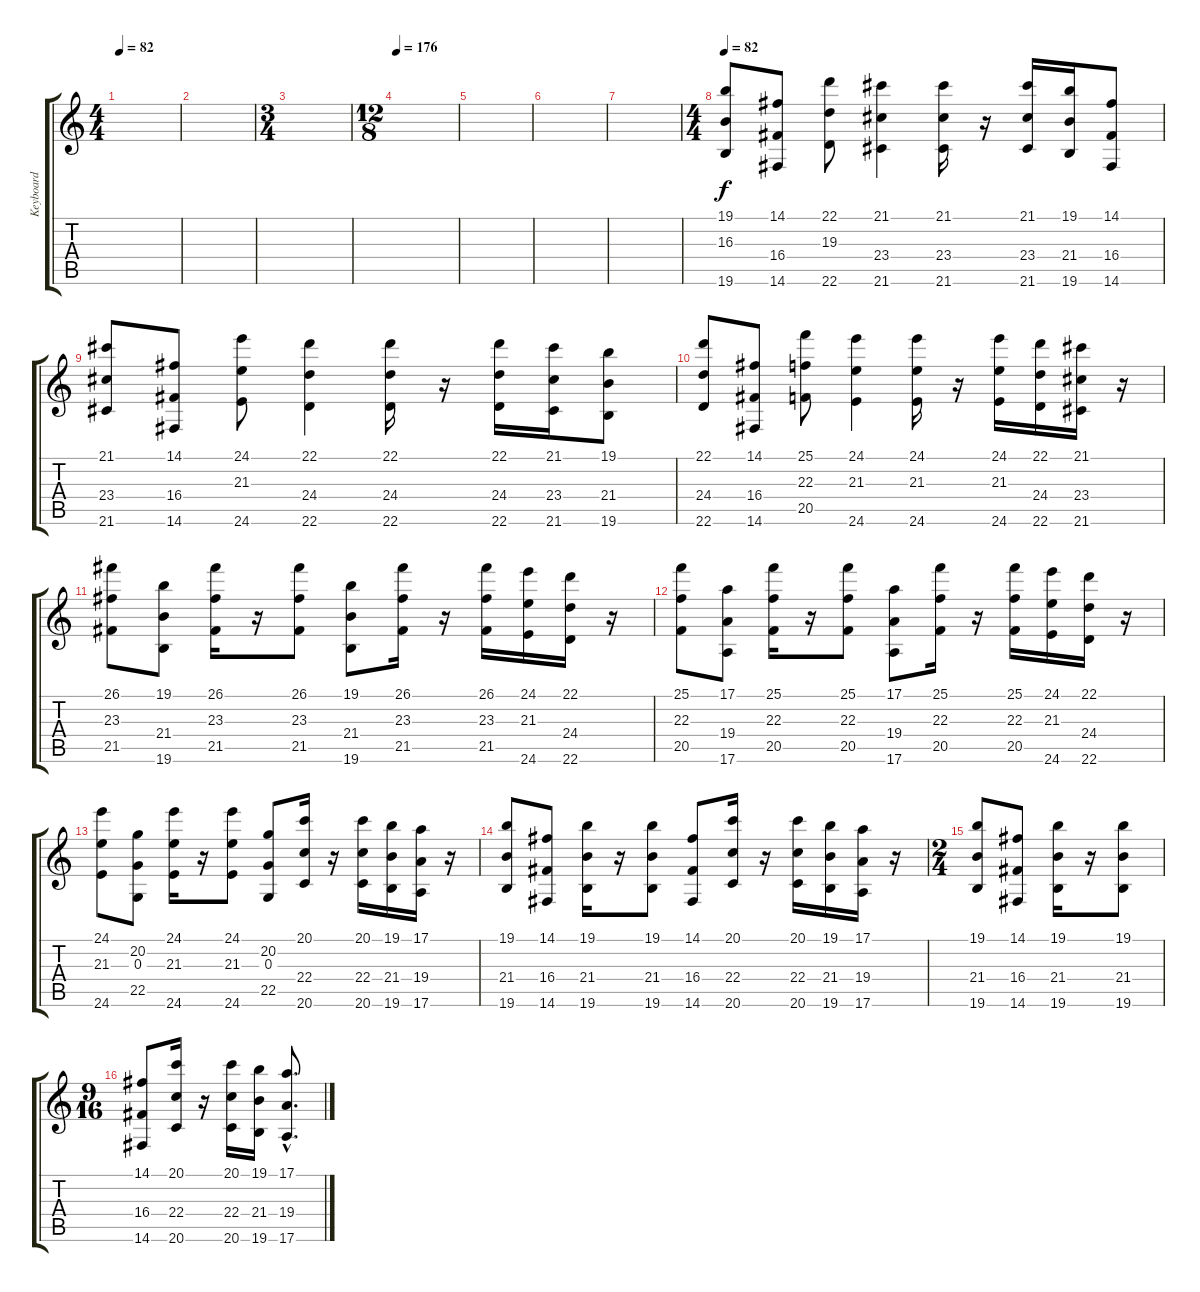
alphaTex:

\track ("Keyboard" "Keyboard") {instrument stringensemble1}
\staff {score tabs}
\tuning (E4 B3 G3 D3 A2 E2) {hide}
\ts (4 4)
\tempo 82
\clef g2
\ks c
|
|
\ts (3 4)
|
\ts (12 8)
\tempo 176
|
|
|
|
\ts (4 4)
\tempo 82
(19.1 16.3 19.6).8 (14.1 16.4 14.6).8 (22.1 19.3 22.6).8 (21.1 23.4 21.6).4 (21.1 23.4 21.6).16 r.16 (21.1 23.4 21.6).16 (19.1 21.4 19.6).16 (14.1 16.4 14.6).8 |
(21.1 23.4 21.6).8 (14.1 16.4 14.6).8 (24.1 21.3 24.6).8 (22.1 24.4 22.6).4 (22.1 24.4 22.6).16 r.16 (22.1 24.4 22.6).16 (21.1 23.4 21.6).16 (19.1 21.4 19.6).8 |
(22.1 24.4 22.6).8 (14.1 16.4 14.6).8 (25.1 22.3 20.5).8 (24.1 21.3 24.6).4 (24.1 21.3 24.6).16 r.16 (24.1 21.3 24.6).16 (22.1 24.4 22.6).16 (21.1 23.4 21.6).16 r.16 |
(26.1 23.3 21.5).8 (19.1 21.4 19.6).8 (26.1 23.3 21.5).16 r.16 (26.1 23.3 21.5).8 (19.1 21.4 19.6).8 (26.1 23.3 21.5).16 r.16 (26.1 23.3 21.5).16 (24.1 21.3 24.6).16 (22.1 24.4 22.6).16 r.16 |
(25.1 22.3 20.5).8 (17.1 19.4 17.6).8 (25.1 22.3 20.5).16 r.16 (25.1 22.3 20.5).8 (17.1 19.4 17.6).8 (25.1 22.3 20.5).16 r.16 (25.1 22.3 20.5).16 (24.1 21.3 24.6).16 (22.1 24.4 22.6).16 r.16 |
(24.1 21.3 24.6).8 (20.2 0.3 22.5).8 (24.1 21.3 24.6).16 r.16 (24.1 21.3 24.6).8 (20.2 0.3 22.5).8 (20.1 22.4 20.6).16 r.16 (20.1 22.4 20.6).16 (19.1 21.4 19.6).16 (17.1 19.4 17.6).16 r.16 |
(19.1 21.4 19.6).8 (14.1 16.4 14.6).8 (19.1 21.4 19.6).16 r.16 (19.1 21.4 19.6).8 (14.1 16.4 14.6).8 (20.1 22.4 20.6).16 r.16 (20.1 22.4 20.6).16 (19.1 21.4 19.6).16 (17.1 19.4 17.6).16 r.16 |
\ts (2 4)
(19.1 21.4 19.6).8 (14.1 16.4 14.6).8 (19.1 21.4 19.6).16 r.16 (19.1 21.4 19.6).8 |
\ts (9 16)
(14.1 16.4 14.6).8 (20.1 22.4 20.6).16 r.16 (20.1 22.4 20.6).16 (19.1 21.4 19.6).16 (17.1{hac} 19.4{hac} 17.6{hac}).8{d}
